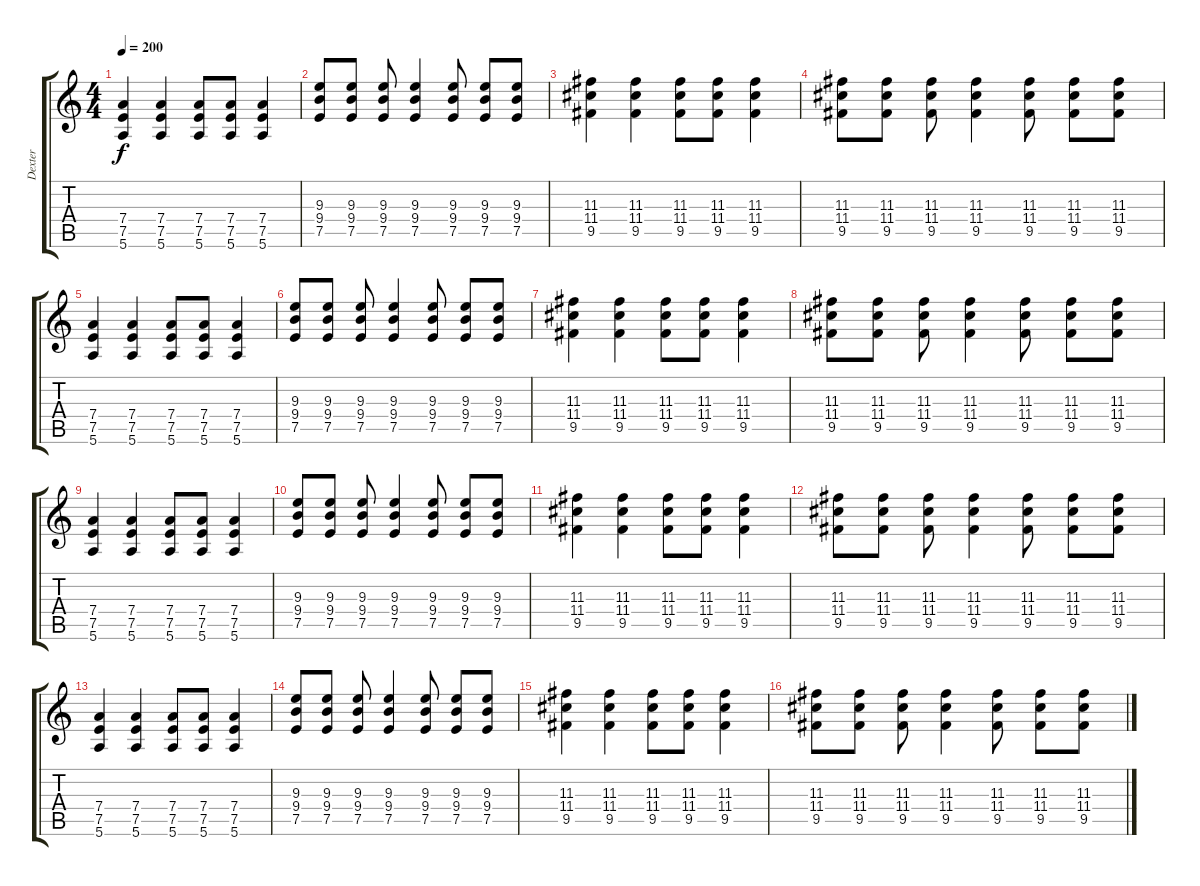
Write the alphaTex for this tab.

\track ("Dexter" "Dexter") {instrument distortionguitar}
\staff {score tabs}
\tuning (E4 B3 G3 D3 A2 E2) {hide}
\ts (4 4)
\tempo 200
\clef g2
\ks c
(7.4 7.5 5.6).4{dy f} (7.4 7.5 5.6).4 (7.4 7.5 5.6).8 (7.4 7.5 5.6).8 (7.4 7.5 5.6).4 |
(9.3 9.4 7.5).8 (9.3 9.4 7.5).8 (9.3 9.4 7.5).8 (9.3 9.4 7.5).4 (9.3 9.4 7.5).8 (9.3 9.4 7.5).8 (9.3 9.4 7.5).8 |
(11.3 11.4 9.5).4 (11.3 11.4 9.5).4 (11.3 11.4 9.5).8 (11.3 11.4 9.5).8 (11.3 11.4 9.5).4 |
(11.3 11.4 9.5).8 (11.3 11.4 9.5).8 (11.3 11.4 9.5).8 (11.3 11.4 9.5).4 (11.3 11.4 9.5).8 (11.3 11.4 9.5).8 (11.3 11.4 9.5).8 |
(7.4 7.5 5.6).4 (7.4 7.5 5.6).4 (7.4 7.5 5.6).8 (7.4 7.5 5.6).8 (7.4 7.5 5.6).4 |
(9.3 9.4 7.5).8 (9.3 9.4 7.5).8 (9.3 9.4 7.5).8 (9.3 9.4 7.5).4 (9.3 9.4 7.5).8 (9.3 9.4 7.5).8 (9.3 9.4 7.5).8 |
(11.3 11.4 9.5).4 (11.3 11.4 9.5).4 (11.3 11.4 9.5).8 (11.3 11.4 9.5).8 (11.3 11.4 9.5).4 |
(11.3 11.4 9.5).8 (11.3 11.4 9.5).8 (11.3 11.4 9.5).8 (11.3 11.4 9.5).4 (11.3 11.4 9.5).8 (11.3 11.4 9.5).8 (11.3 11.4 9.5).8 |
(7.4 7.5 5.6).4 (7.4 7.5 5.6).4 (7.4 7.5 5.6).8 (7.4 7.5 5.6).8 (7.4 7.5 5.6).4 |
(9.3 9.4 7.5).8 (9.3 9.4 7.5).8 (9.3 9.4 7.5).8 (9.3 9.4 7.5).4 (9.3 9.4 7.5).8 (9.3 9.4 7.5).8 (9.3 9.4 7.5).8 |
(11.3 11.4 9.5).4 (11.3 11.4 9.5).4 (11.3 11.4 9.5).8 (11.3 11.4 9.5).8 (11.3 11.4 9.5).4 |
(11.3 11.4 9.5).8 (11.3 11.4 9.5).8 (11.3 11.4 9.5).8 (11.3 11.4 9.5).4 (11.3 11.4 9.5).8 (11.3 11.4 9.5).8 (11.3 11.4 9.5).8 |
(7.4 7.5 5.6).4 (7.4 7.5 5.6).4 (7.4 7.5 5.6).8 (7.4 7.5 5.6).8 (7.4 7.5 5.6).4 |
(9.3 9.4 7.5).8 (9.3 9.4 7.5).8 (9.3 9.4 7.5).8 (9.3 9.4 7.5).4 (9.3 9.4 7.5).8 (9.3 9.4 7.5).8 (9.3 9.4 7.5).8 |
(11.3 11.4 9.5).4 (11.3 11.4 9.5).4 (11.3 11.4 9.5).8 (11.3 11.4 9.5).8 (11.3 11.4 9.5).4 |
(11.3 11.4 9.5).8 (11.3 11.4 9.5).8 (11.3 11.4 9.5).8 (11.3 11.4 9.5).4 (11.3 11.4 9.5).8 (11.3 11.4 9.5).8 (11.3 11.4 9.5).8
